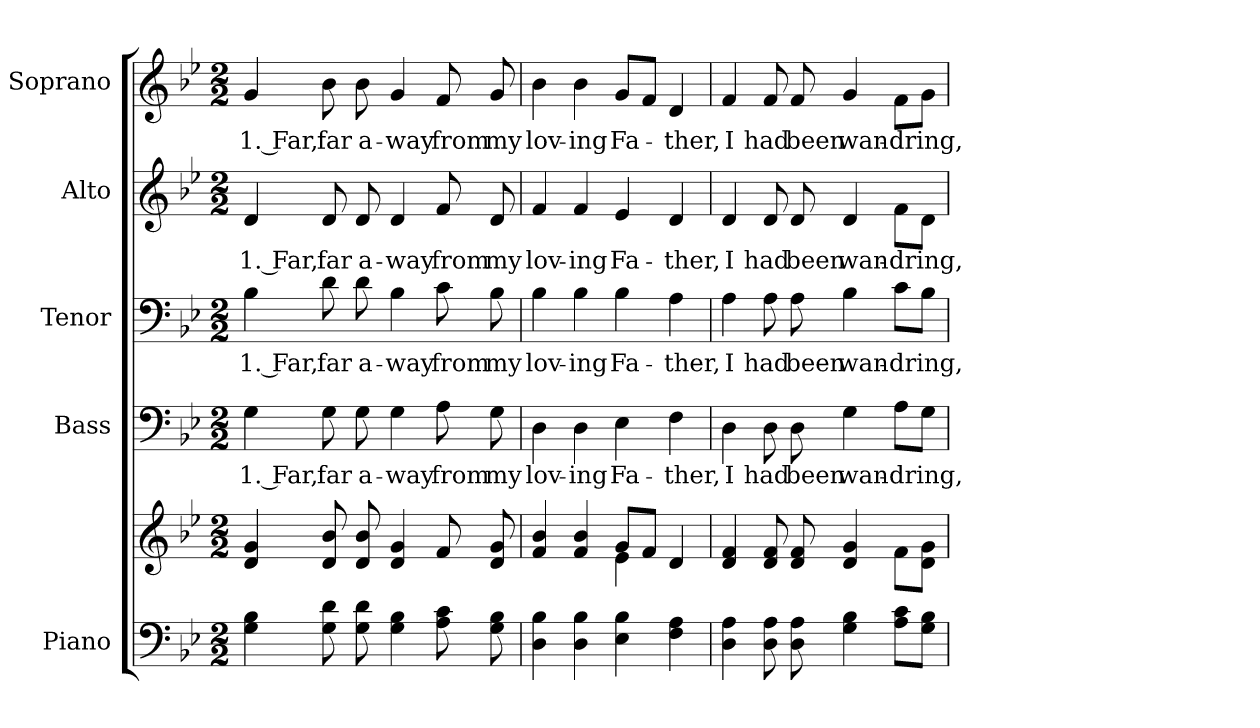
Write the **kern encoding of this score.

**kern	**kern	**kern	**text	**kern	**text	**kern	**text	**kern	**text
*part5	*part5	*part4	*part4	*part3	*part3	*part2	*part2	*part1	*part1
*staff6	*staff5	*staff4	*staff4	*staff3	*staff3	*staff2	*staff2	*staff1	*staff1
*I"Piano	*	*I"Bass	*	*I"Tenor	*	*I"Alto	*	*I"Soprano	*
*I'Pno.	*	*I'B.	*	*I'T.	*	*I'A.	*	*I'S.	*
!!LO:PB:g=z
*clefF4	*clefG2	*clefF4	*	*clefF4	*	*clefG2	*	*clefG2	*
*k[b-e-]	*k[b-e-]	*k[b-e-]	*	*k[b-e-]	*	*k[b-e-]	*	*k[b-e-]	*
*B-:	*B-:	*B-:	*	*B-:	*	*B-:	*	*B-:	*
*M2/2	*M2/2	*M2/2	*	*M2/2	*	*M2/2	*	*M2/2	*
*MM100	*MM100	*MM100	*	*MM100	*	*MM100	*	*MM100	*
=1	=1	=1	=1	=1	=1	=1	=1	=1	=1
!	!	!	!LO:LY:b:color=#000000	!	!	!	!	!	!
!	!	!	!	!	!LO:LY:b:color=#000000	!	!	!	!
!	!	!	!	!	!	!	!LO:LY:b:color=#000000	!	!
!	!	!	!	!	!	!	!	!	!LO:LY:b:color=#000000
4Gi\ 4B-i	4di/ 4gi	4Gi\	1. Far,	4B-i\	1. Far,	4di/	1. Far,	4gi/	1. Far,
!	!	!	!LO:LY:b:color=#000000	!	!	!	!	!	!
!	!	!	!	!	!LO:LY:b:color=#000000	!	!	!	!
!	!	!	!	!	!	!	!LO:LY:b:color=#000000	!	!
!	!	!	!	!	!	!	!	!	!LO:LY:b:color=#000000
8Gi\ 8di	8di/ 8b-i	8Gi\	far	8di\	far	8di/	far	8b-i\	far
!	!	!	!LO:LY:b:color=#000000	!	!	!	!	!	!
!	!	!	!	!	!LO:LY:b:color=#000000	!	!	!	!
!	!	!	!	!	!	!	!LO:LY:b:color=#000000	!	!
!	!	!	!	!	!	!	!	!	!LO:LY:b:color=#000000
8Gi\ 8di	8di/ 8b-i	8Gi\	a-	8di\	a-	8di/	a-	8b-i\	a-
!	!	!	!LO:LY:b:color=#000000	!	!	!	!	!	!
!	!	!	!	!	!LO:LY:b:color=#000000	!	!	!	!
!	!	!	!	!	!	!	!LO:LY:b:color=#000000	!	!
!	!	!	!	!	!	!	!	!	!LO:LY:b:color=#000000
4Gi\ 4B-i	4di/ 4gi	4Gi\	-way	4B-i\	-way	4di/	-way	4gi/	-way
!	!	!	!LO:LY:b:color=#000000	!	!	!	!	!	!
!	!	!	!	!	!LO:LY:b:color=#000000	!	!	!	!
!	!	!	!	!	!	!	!LO:LY:b:color=#000000	!	!
!	!	!	!	!	!	!	!	!	!LO:LY:b:color=#000000
8Ai\ 8ci	8fi/	8Ai\	from	8ci\	from	8fi/	from	8fi/	from
!	!	!	!LO:LY:b:color=#000000	!	!	!	!	!	!
!	!	!	!	!	!LO:LY:b:color=#000000	!	!	!	!
!	!	!	!	!	!	!	!LO:LY:b:color=#000000	!	!
!	!	!	!	!	!	!	!	!	!LO:LY:b:color=#000000
8Gi\ 8B-i	8di/ 8gi	8Gi\	my	8B-i\	my	8di/	my	8gi/	my
=2	=2	=2	=2	=2	=2	=2	=2	=2	=2
*	*^	*	*	*	*	*	*	*	*
!	!	!	!	!LO:LY:b:color=#000000	!	!	!	!	!	!
!	!	!	!	!	!	!LO:LY:b:color=#000000	!	!	!	!
!	!	!	!	!	!	!	!	!LO:LY:b:color=#000000	!	!
!	!	!	!	!	!	!	!	!	!	!LO:LY:b:color=#000000
4Di\ 4B-i	4fi/ 4b-i	2ryy	4Di\	lov-	4B-i\	lov-	4fi/	lov-	4b-i\	lov-
!	!	!	!	!LO:LY:b:color=#000000	!	!	!	!	!	!
!	!	!	!	!	!	!LO:LY:b:color=#000000	!	!	!	!
!	!	!	!	!	!	!	!	!LO:LY:b:color=#000000	!	!
!	!	!	!	!	!	!	!	!	!	!LO:LY:b:color=#000000
4Di\ 4B-i	4fi/ 4b-i	.	4Di\	-ing	4B-i\	-ing	4fi/	-ing	4b-i\	-ing
!	!	!	!	!LO:LY:b:color=#000000	!	!	!	!	!	!
!	!	!	!	!	!	!LO:LY:b:color=#000000	!	!	!	!
!	!	!	!	!	!	!	!	!LO:LY:b:color=#000000	!	!
!	!	!	!	!	!	!	!	!	!	!LO:LY:b:color=#000000
4E-i\ 4B-i	8gi/L	4e-i\	4E-i\	Fa-	4B-i\	Fa-	4e-i/	Fa-	8gi/L	Fa-
.	8fi/J	.	.	.	.	.	.	.	8fi/J	.
!	!	!	!	!LO:LY:b:color=#000000	!	!	!	!	!	!
!	!	!	!	!	!	!LO:LY:b:color=#000000	!	!	!	!
!	!	!	!	!	!	!	!	!LO:LY:b:color=#000000	!	!
!	!	!	!	!	!	!	!	!	!	!LO:LY:b:color=#000000
4Fi\ 4Ai	4di/	4ryy	4Fi\	-ther,	4Ai\	-ther,	4di/	-ther,	4di/	-ther,
*	*v	*v	*	*	*	*	*	*	*	*
!!LO:PB:g=z
=3	=3	=3	=3	=3	=3	=3	=3	=3	=3
*	*^	*	*	*	*	*	*	*	*
!	!	!	!	!LO:LY:b:color=#000000	!	!	!	!	!	!
*	*v	*v	*	*	*	*	*	*	*	*
*	*^	*	*	*	*	*	*	*	*
!	!	!	!	!	!	!LO:LY:b:color=#000000	!	!	!	!
*	*v	*v	*	*	*	*	*	*	*	*
*	*^	*	*	*	*	*	*	*	*
!	!	!	!	!	!	!	!	!LO:LY:b:color=#000000	!	!
*	*v	*v	*	*	*	*	*	*	*	*
*	*^	*	*	*	*	*	*	*	*
!	!	!	!	!	!	!	!	!	!	!LO:LY:b:color=#000000
*	*v	*v	*	*	*	*	*	*	*	*
4Di\ 4Ai	4di/ 4fi	4Di\	I	4Ai\	I	4di/	I	4fi/	I
!	!	!	!LO:LY:b:color=#000000	!	!	!	!	!	!
!	!	!	!	!	!LO:LY:b:color=#000000	!	!	!	!
!	!	!	!	!	!	!	!LO:LY:b:color=#000000	!	!
!	!	!	!	!	!	!	!	!	!LO:LY:b:color=#000000
8Di\ 8Ai	8di/ 8fi	8Di\	had	8Ai\	had	8di/	had	8fi/	had
!	!	!	!LO:LY:b:color=#000000	!	!	!	!	!	!
!	!	!	!	!	!LO:LY:b:color=#000000	!	!	!	!
!	!	!	!	!	!	!	!LO:LY:b:color=#000000	!	!
!	!	!	!	!	!	!	!	!	!LO:LY:b:color=#000000
8Di\ 8Ai	8di/ 8fi	8Di\	been	8Ai\	been	8di/	been	8fi/	been
!	!	!	!LO:LY:b:color=#000000	!	!	!	!	!	!
!	!	!	!	!	!LO:LY:b:color=#000000	!	!	!	!
!	!	!	!	!	!	!	!LO:LY:b:color=#000000	!	!
!	!	!	!	!	!	!	!	!	!LO:LY:b:color=#000000
4Gi\ 4B-i	4di/ 4gi	4Gi\	wan-	4B-i\	wan-	4di/	wan-	4gi/	wan-
!	!	!	!LO:LY:b:color=#000000	!	!	!	!	!	!
!	!	!	!	!	!LO:LY:b:color=#000000	!	!	!	!
!	!	!	!	!	!	!	!LO:LY:b:color=#000000	!	!
!	!	!	!	!	!	!	!	!	!LO:LY:b:color=#000000
8Ai\ 8ciL	8fi\L	8Ai\L	-dring,	8ci\L	-dring,	8fi\L	-dring,	8fi\L	-dring,
8Gi\ 8B-iJ	8di\ 8giJ	8Gi\J	.	8B-i\J	.	8di\J	.	8gi\J	.
=	=	=	=	=	=	=	=	=	=
*-	*-	*-	*-	*-	*-	*-	*-	*-	*-
